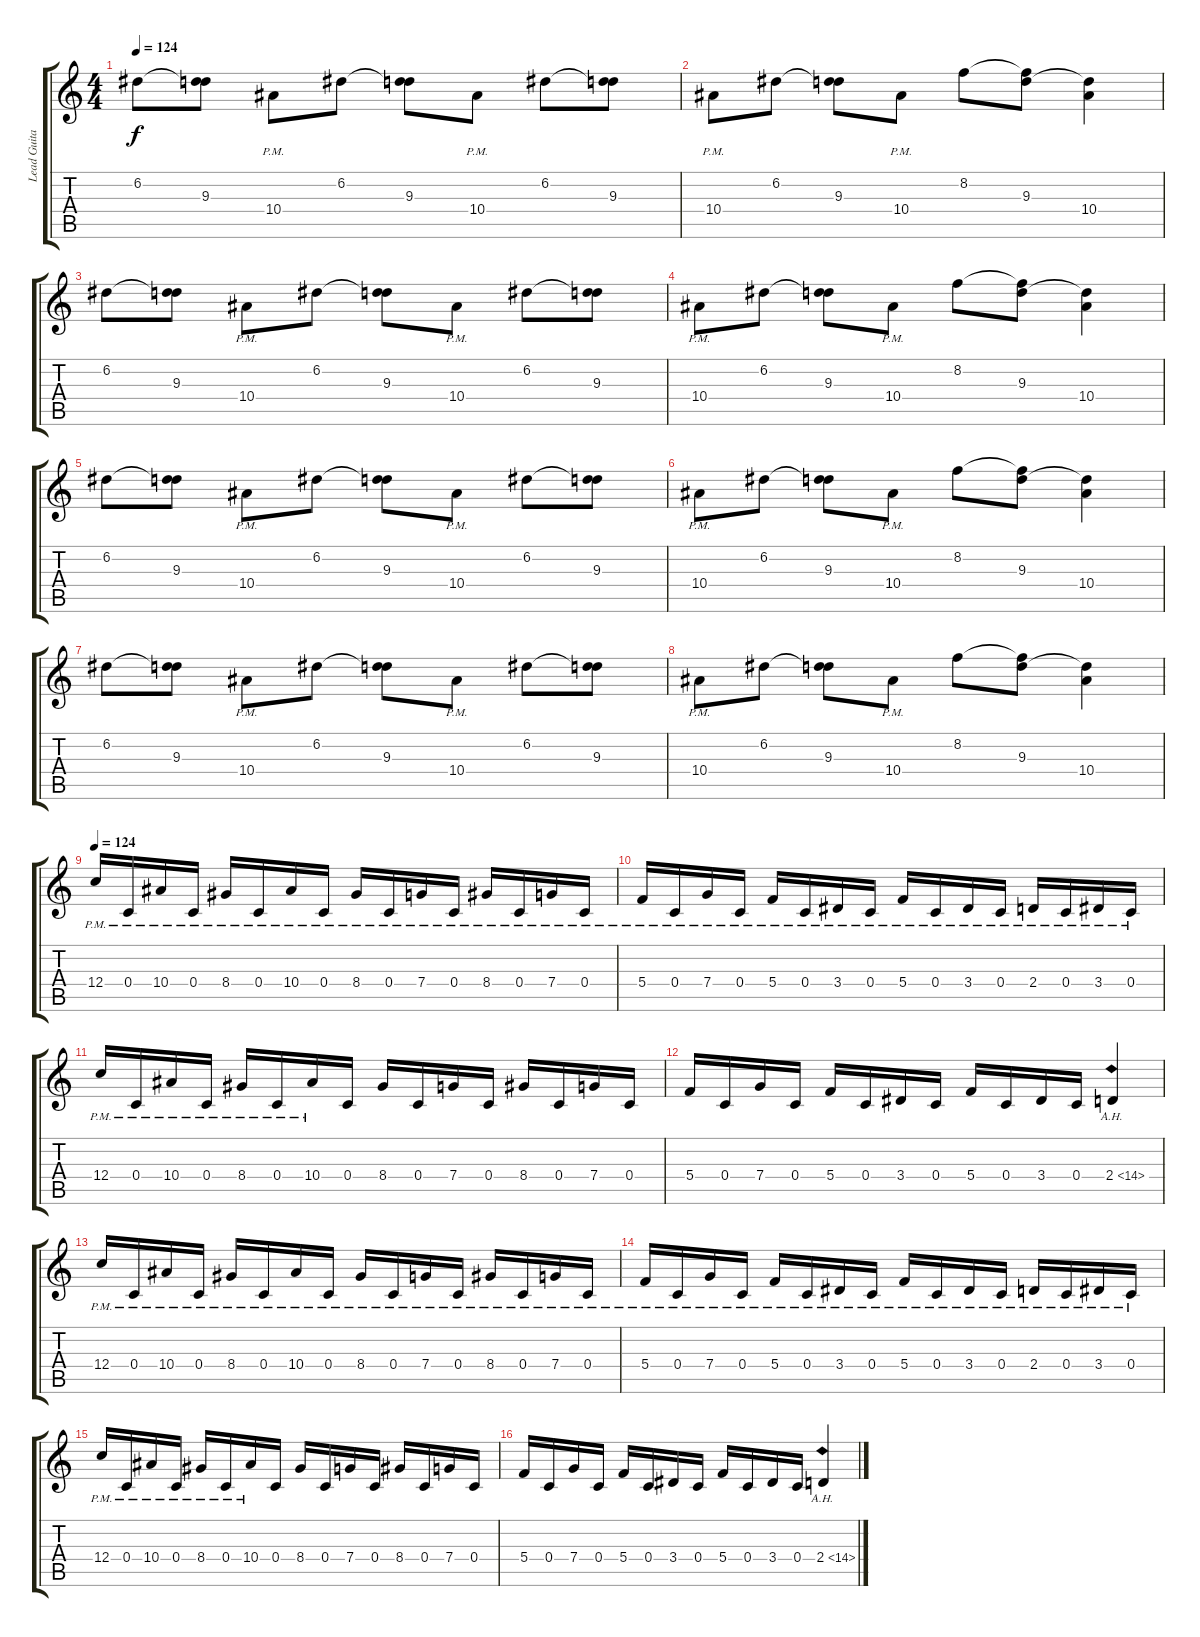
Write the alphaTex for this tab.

\track ("Lead Guitar" "Lead Guita") {instrument distortionguitar}
\staff {score tabs}
\tuning (D4 A3 F3 C3 G2 C2) {hide}
\ts (4 4)
\tempo 124
\clef g2
\ks c
6.2.8{dy f} (6.2{t} 9.3).8 10.4{pm}.8 6.2.8 (6.2{t} 9.3).8 10.4{pm}.8 6.2.8 (6.2{t} 9.3).8 |
10.4{pm}.8 6.2.8 (6.2{t} 9.3).8 10.4{pm}.8 8.2.8 (8.2{t} 9.3).8 (9.3{t} 10.4).4 |
6.2.8 (6.2{t} 9.3).8 10.4{pm}.8 6.2.8 (6.2{t} 9.3).8 10.4{pm}.8 6.2.8 (6.2{t} 9.3).8 |
10.4{pm}.8 6.2.8 (6.2{t} 9.3).8 10.4{pm}.8 8.2.8 (8.2{t} 9.3).8 (9.3{t} 10.4).4 |
6.2.8 (6.2{t} 9.3).8 10.4{pm}.8 6.2.8 (6.2{t} 9.3).8 10.4{pm}.8 6.2.8 (6.2{t} 9.3).8 |
10.4{pm}.8 6.2.8 (6.2{t} 9.3).8 10.4{pm}.8 8.2.8 (8.2{t} 9.3).8 (9.3{t} 10.4).4 |
6.2.8 (6.2{t} 9.3).8 10.4{pm}.8 6.2.8 (6.2{t} 9.3).8 10.4{pm}.8 6.2.8 (6.2{t} 9.3).8 |
10.4{pm}.8 6.2.8 (6.2{t} 9.3).8 10.4{pm}.8 8.2.8 (8.2{t} 9.3).8 (9.3{t} 10.4).4 |
\tempo 124
12.4{pm}.16{volume 16} 0.4{pm}.16 10.4{pm}.16 0.4{pm}.16 8.4{pm}.16 0.4{pm}.16 10.4{pm}.16 0.4{pm}.16 8.4{pm}.16 0.4{pm}.16 7.4{pm}.16 0.4{pm}.16 8.4{pm}.16 0.4{pm}.16 7.4{pm}.16 0.4{pm}.16 |
5.4{pm}.16 0.4{pm}.16 7.4{pm}.16 0.4{pm}.16 5.4{pm}.16 0.4{pm}.16 3.4{pm}.16 0.4{pm}.16 5.4{pm}.16 0.4{pm}.16 3.4{pm}.16 0.4{pm}.16 2.4{pm}.16 0.4{pm}.16 3.4{pm}.16 0.4{pm}.16 |
12.4{pm}.16 0.4{pm}.16 10.4{pm}.16 0.4{pm}.16 8.4{pm}.16 0.4{pm}.16 10.4{pm}.16 0.4.16 8.4.16 0.4.16 7.4.16 0.4.16 8.4.16 0.4.16 7.4.16 0.4.16 |
5.4.16 0.4.16 7.4.16 0.4.16 5.4.16 0.4.16 3.4.16 0.4.16 5.4.16 0.4.16 3.4.16 0.4.16 2.4{ah 12}.4 |
12.4{pm}.16 0.4{pm}.16 10.4{pm}.16 0.4{pm}.16 8.4{pm}.16 0.4{pm}.16 10.4{pm}.16 0.4{pm}.16 8.4{pm}.16 0.4{pm}.16 7.4{pm}.16 0.4{pm}.16 8.4{pm}.16 0.4{pm}.16 7.4{pm}.16 0.4{pm}.16 |
5.4{pm}.16 0.4{pm}.16 7.4{pm}.16 0.4{pm}.16 5.4{pm}.16 0.4{pm}.16 3.4{pm}.16 0.4{pm}.16 5.4{pm}.16 0.4{pm}.16 3.4{pm}.16 0.4{pm}.16 2.4{pm}.16 0.4{pm}.16 3.4{pm}.16 0.4{pm}.16 |
12.4{pm}.16 0.4{pm}.16 10.4{pm}.16 0.4{pm}.16 8.4{pm}.16 0.4{pm}.16 10.4{pm}.16 0.4.16 8.4.16 0.4.16 7.4.16 0.4.16 8.4.16 0.4.16 7.4.16 0.4.16 |
5.4.16 0.4.16 7.4.16 0.4.16 5.4.16 0.4.16 3.4.16 0.4.16 5.4.16 0.4.16 3.4.16 0.4.16 2.4{ah 12}.4
